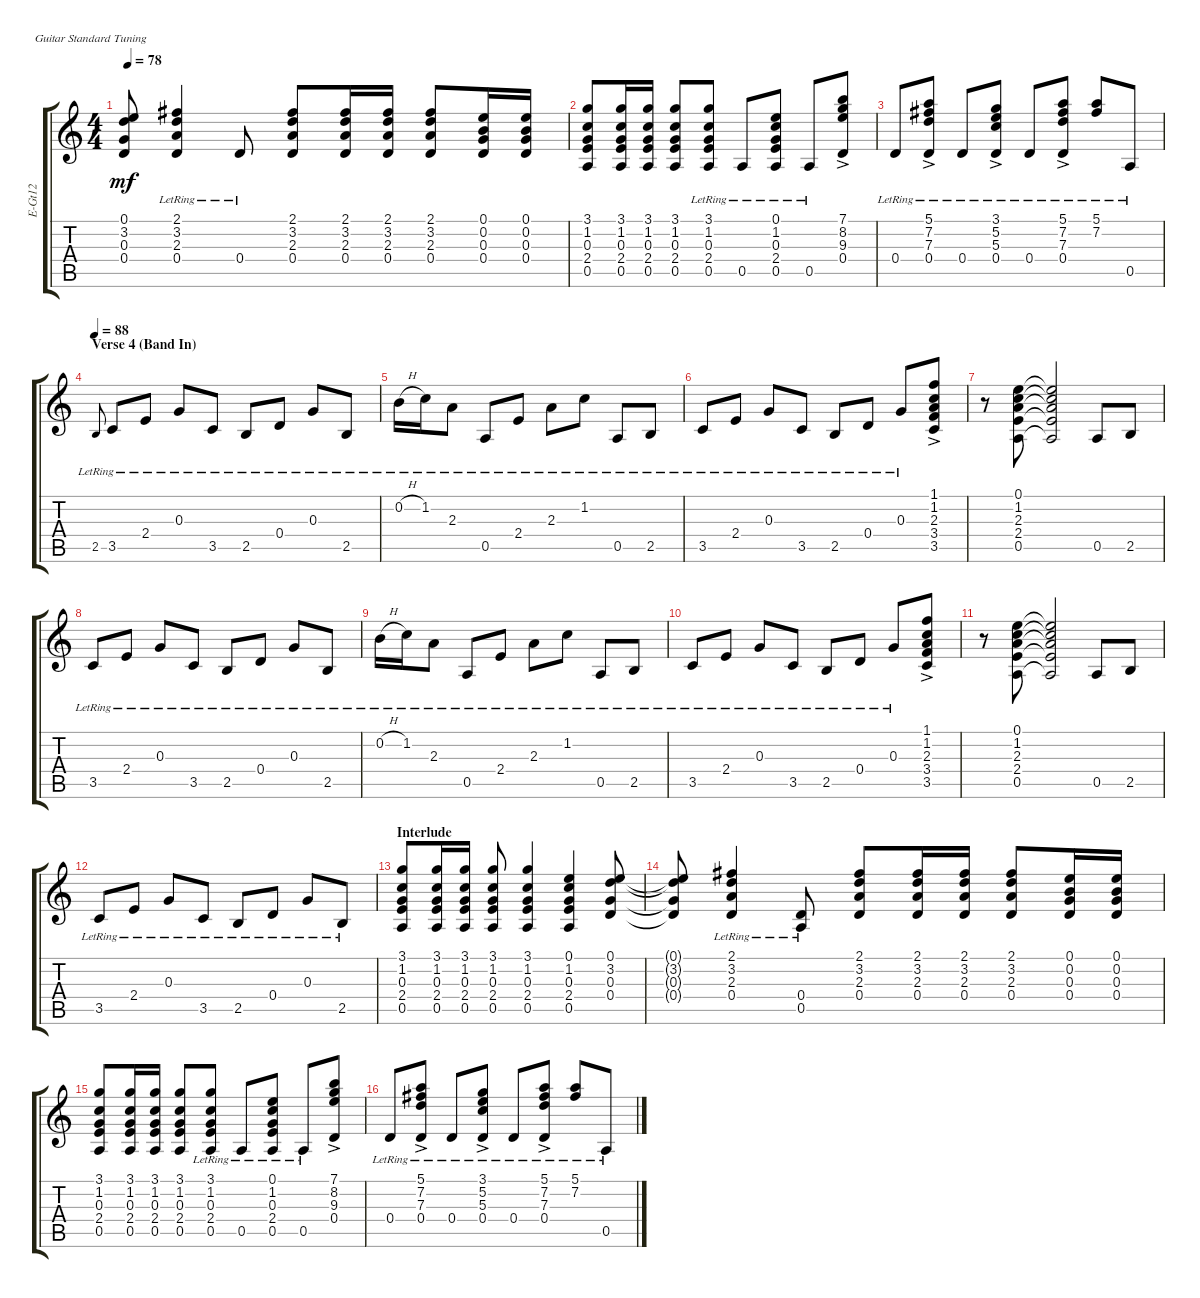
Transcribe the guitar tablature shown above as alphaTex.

\defaultSystemsLayout 4
\bracketExtendMode groupsimilarinstruments
\otherSystemsTrackNameOrientation horizontal
\track ("12 Str. Elec (Page)" "E-Gt12") {mute instrument electricguitarclean}
\staff {score tabs}
\tuning (E4 B3 G3 D3 A2 E2)
\ts (4 4)
\tempo 78
\clef g2
\ks c
(0.4{t} 0.3{t} 3.2{t} 0.1{t}).8{dy mf beam Up} (2.1{lr acc #} 3.2{lr} 2.3{lr} 0.4{lr}).4{beam Up} 0.4{lr}.8{beam Up} (0.4 2.3 3.2 2.1{acc #}).8{beam Up} (0.4 2.3 3.2 2.1{acc #}).16{beam Up} (0.4 2.3 3.2 2.1{acc #}).16{beam Up} (0.4 2.3 3.2 2.1{acc #}).8{beam Up} (0.4 0.3 0.2 0.1).16{beam Up} (0.4 0.3 0.2 0.1).16{beam Up} |
(3.1 1.2 0.3 2.4 0.5).8{beam Up} (3.1 1.2 0.3 2.4 0.5).16{beam Up} (3.1 1.2 0.3 2.4 0.5).16{beam Up} (3.1 1.2 0.3 2.4 0.5).8{beam Up} (3.1{lr} 1.2{lr} 0.3{lr} 2.4{lr} 0.5{lr}).8{beam Up} 0.5{lr}.8{beam Up} (0.1{lr} 0.5{lr} 2.4{lr} 0.3{lr} 1.2{lr}).8{beam Up} 0.5{lr}.8{beam Up} (7.1{ac} 8.2{ac} 9.3{ac} 0.4{ac}).8{beam Up} |
0.4{lr}.8{beam Up} (0.4{ac lr} 5.1{ac lr} 7.2{ac lr acc #} 7.3{ac lr}).8{beam Up} 0.4{lr}.8{beam Up} (0.4{ac lr} 3.1{ac lr} 5.2{ac lr} 5.3{ac lr}).8{beam Up} 0.4{lr}.8{beam Up} (0.4{ac lr} 7.3{ac lr} 7.2{ac lr acc #} 5.1{ac lr}).8{beam Up} (7.2{lr acc #} 5.1{lr}).8{beam Up} 0.5{lr}.8{beam Up} |
\section ("" "Verse 4 (Band In)")
\tempo 88
2.5{lr}.8{gr onbeat beam Up} 3.5{lr}.8{beam Up} 2.4{lr}.8{beam Up} 0.3{lr}.8{beam Up} 3.5{lr}.8{beam Up} 2.5{lr}.8{beam Up} 0.4{lr}.8{beam Up} 0.3{lr}.8{beam Up} 2.5{lr}.8{beam Up} |
0.2{h lr}.16{beam Down} 1.2{lr}.16{beam Down} 2.3{lr}.8{beam Down} 0.5{lr}.8{beam Up} 2.4{lr}.8{beam Up} 2.3{lr}.8{beam Down} 1.2{lr}.8{beam Down} 0.5{lr}.8{beam Up} 2.5{lr}.8{beam Up} |
3.5{lr}.8{beam Up} 2.4{lr}.8{beam Up} 0.3{lr}.8{beam Up} 3.5{lr}.8{beam Up} 2.5{lr}.8{beam Up} 0.4{lr}.8{beam Up} 0.3{lr}.8{beam Up} (3.5{ac} 3.4{ac} 2.3{ac} 1.2{ac} 1.1{ac}).8{beam Up} |
r.8{beam Down} (0.1 1.2 2.3 2.4 0.5).8{beam Up} (0.5{t} 2.4{t} 2.3{t} 1.2{t} 0.1{t}).2{beam Up} 0.5.8{beam Up} 2.5.8{beam Up} |
3.5{lr}.8{beam Up} 2.4{lr}.8{beam Up} 0.3{lr}.8{beam Up} 3.5{lr}.8{beam Up} 2.5{lr}.8{beam Up} 0.4{lr}.8{beam Up} 0.3{lr}.8{beam Up} 2.5{lr}.8{beam Up} |
0.2{h lr}.16{beam Down} 1.2{lr}.16{beam Down} 2.3{lr}.8{beam Down} 0.5{lr}.8{beam Up} 2.4{lr}.8{beam Up} 2.3{lr}.8{beam Down} 1.2{lr}.8{beam Down} 0.5{lr}.8{beam Up} 2.5{lr}.8{beam Up} |
3.5{lr}.8{beam Up} 2.4{lr}.8{beam Up} 0.3{lr}.8{beam Up} 3.5{lr}.8{beam Up} 2.5{lr}.8{beam Up} 0.4{lr}.8{beam Up} 0.3{lr}.8{beam Up} (3.5{ac} 3.4{ac} 2.3{ac} 1.2{ac} 1.1{ac}).8{beam Up} |
r.8{beam Down} (0.1 1.2 2.3 2.4 0.5).8{beam Up} (0.5{t} 2.4{t} 2.3{t} 1.2{t} 0.1{t}).2{beam Up} 0.5.8{beam Up} 2.5.8{beam Up} |
3.5{lr}.8{beam Up} 2.4{lr}.8{beam Up} 0.3{lr}.8{beam Up} 3.5{lr}.8{beam Up} 2.5{lr}.8{beam Up} 0.4{lr}.8{beam Up} 0.3{lr}.8{beam Up} 2.5{lr}.8{beam Up} |
\section ("" "Interlude")
(3.1 1.2 0.3 2.4 0.5).8{beam Up} (3.1 1.2 0.3 2.4 0.5).16{beam Up} (3.1 1.2 0.3 2.4 0.5).16{beam Up} (3.1 1.2 0.3 2.4 0.5).8{beam Up} (3.1 1.2 0.3 2.4 0.5).4{beam Up} (0.1 1.2 0.3 2.4 0.5).4{beam Up} (0.1 3.2 0.3 0.4).8{beam Up} |
(0.4{t} 0.3{t} 3.2{t} 0.1{t}).8{beam Up} (2.1{lr acc #} 3.2{lr} 2.3{lr} 0.4{lr}).4{beam Up} (0.4{lr} 0.5{lr}).8{beam Up} (0.4 2.3 3.2 2.1{acc #}).8{beam Up} (0.4 2.3 3.2 2.1{acc #}).16{beam Up} (0.4 2.3 3.2 2.1{acc #}).16{beam Up} (0.4 2.3 3.2 2.1{acc #}).8{beam Up} (0.4 0.3 0.2 0.1).16{beam Up} (0.4 0.3 0.2 0.1).16{beam Up} |
(3.1 1.2 0.3 2.4 0.5).8{beam Up} (3.1 1.2 0.3 2.4 0.5).16{beam Up} (3.1 1.2 0.3 2.4 0.5).16{beam Up} (3.1 1.2 0.3 2.4 0.5).8{beam Up} (3.1{lr} 1.2{lr} 0.3{lr} 2.4{lr} 0.5{lr}).8{beam Up} 0.5{lr}.8{beam Up} (0.1{lr} 0.5{lr} 2.4{lr} 0.3{lr} 1.2{lr}).8{beam Up} 0.5{lr}.8{beam Up} (7.1{ac} 8.2{ac} 9.3{ac} 0.4{ac}).8{beam Up} |
0.4{lr}.8{beam Up} (0.4{ac lr} 5.1{ac lr} 7.2{ac lr acc #} 7.3{ac lr}).8{beam Up} 0.4{lr}.8{beam Up} (0.4{ac lr} 3.1{ac lr} 5.2{ac lr} 5.3{ac lr}).8{beam Up} 0.4{lr}.8{beam Up} (0.4{ac lr} 7.3{ac lr} 7.2{ac lr acc #} 5.1{ac lr}).8{beam Up} (7.2{lr acc #} 5.1{lr}).8{beam Up} 0.5{lr}.8{beam Up}
